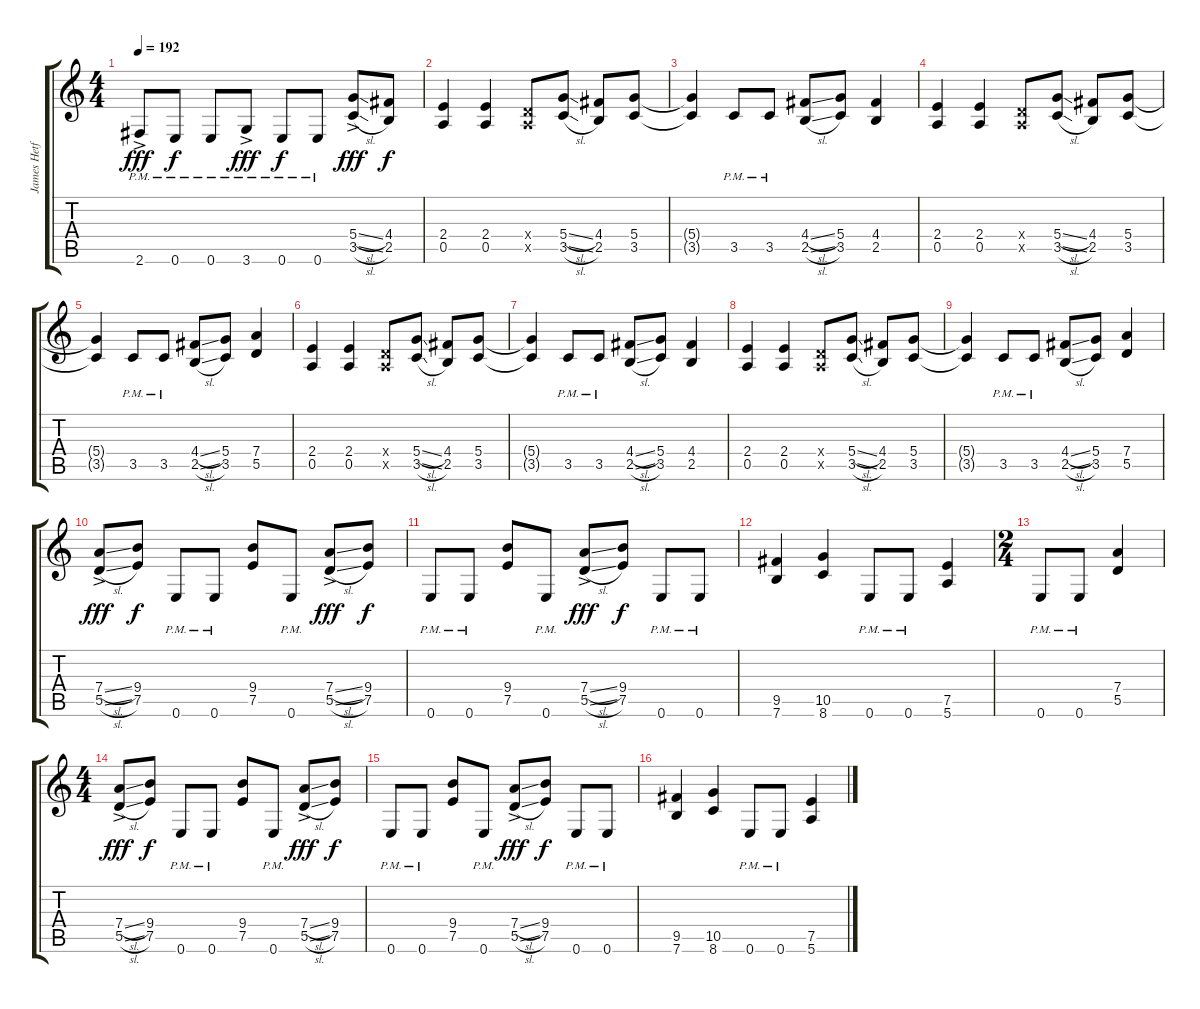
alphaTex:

\track ("James Hetfield (Guitar)" "James Hetf") {instrument distortionguitar}
\staff {score tabs}
\tuning (E4 B3 G3 D3 A2 E2) {hide}
\ts (4 4)
\tempo 192
\clef g2
\ks c
2.6{ac pm}.8{dy fff} 0.6{pm}.8{dy f} 0.6{pm}.8 3.6{ac pm}.8{dy fff} 0.6{pm}.8{dy f} 0.6{pm}.8 (5.4{sl ac} 3.5{sl ac}).8{dy fff} (4.4 2.5).8{dy f} |
(2.4 0.5).4 (2.4 0.5).4 (0.4{x} 0.5{x}).8 (5.4{sl} 3.5{sl}).8 (4.4 2.5).8 (5.4 3.5).8 |
(5.4{t} 3.5{t}).4 3.5{pm}.8 3.5{pm}.8 (4.4{sl} 2.5{sl}).8 (5.4 3.5).8 (4.4 2.5).4 |
(2.4 0.5).4 (2.4 0.5).4 (0.4{x} 0.5{x}).8 (5.4{sl} 3.5{sl}).8 (4.4 2.5).8 (5.4 3.5).8 |
(5.4{t} 3.5{t}).4 3.5{pm}.8 3.5{pm}.8 (4.4{sl} 2.5{sl}).8 (5.4 3.5).8 (7.4 5.5).4 |
(2.4 0.5).4 (2.4 0.5).4 (0.4{x} 0.5{x}).8 (5.4{sl} 3.5{sl}).8 (4.4 2.5).8 (5.4 3.5).8 |
(5.4{t} 3.5{t}).4 3.5{pm}.8 3.5{pm}.8 (4.4{sl} 2.5{sl}).8 (5.4 3.5).8 (4.4 2.5).4 |
(2.4 0.5).4 (2.4 0.5).4 (0.4{x} 0.5{x}).8 (5.4{sl} 3.5{sl}).8 (4.4 2.5).8 (5.4 3.5).8 |
(5.4{t} 3.5{t}).4 3.5{pm}.8 3.5{pm}.8 (4.4{sl} 2.5{sl}).8 (5.4 3.5).8 (7.4 5.5).4 |
(7.4{sl ac} 5.5{sl ac}).8{dy fff} (9.4 7.5).8{dy f} 0.6{pm}.8 0.6{pm}.8 (9.4 7.5).8 0.6{pm}.8 (7.4{sl ac} 5.5{sl ac}).8{dy fff} (9.4 7.5).8{dy f} |
0.6{pm}.8 0.6{pm}.8 (9.4 7.5).8 0.6{pm}.8 (7.4{sl ac} 5.5{sl ac}).8{dy fff} (9.4 7.5).8{dy f} 0.6{pm}.8 0.6{pm}.8 |
(9.5 7.6).4 (10.5 8.6).4 0.6{pm}.8 0.6{pm}.8 (7.5 5.6).4 |
\ts (2 4)
0.6{pm}.8 0.6{pm}.8 (7.4 5.5).4 |
\ts (4 4)
(7.4{sl ac} 5.5{sl ac}).8{dy fff} (9.4 7.5).8{dy f} 0.6{pm}.8 0.6{pm}.8 (9.4 7.5).8 0.6{pm}.8 (7.4{sl ac} 5.5{sl ac}).8{dy fff} (9.4 7.5).8{dy f} |
0.6{pm}.8 0.6{pm}.8 (9.4 7.5).8 0.6{pm}.8 (7.4{sl ac} 5.5{sl ac}).8{dy fff} (9.4 7.5).8{dy f} 0.6{pm}.8 0.6{pm}.8 |
(9.5 7.6).4 (10.5 8.6).4 0.6{pm}.8 0.6{pm}.8 (7.5 5.6).4
